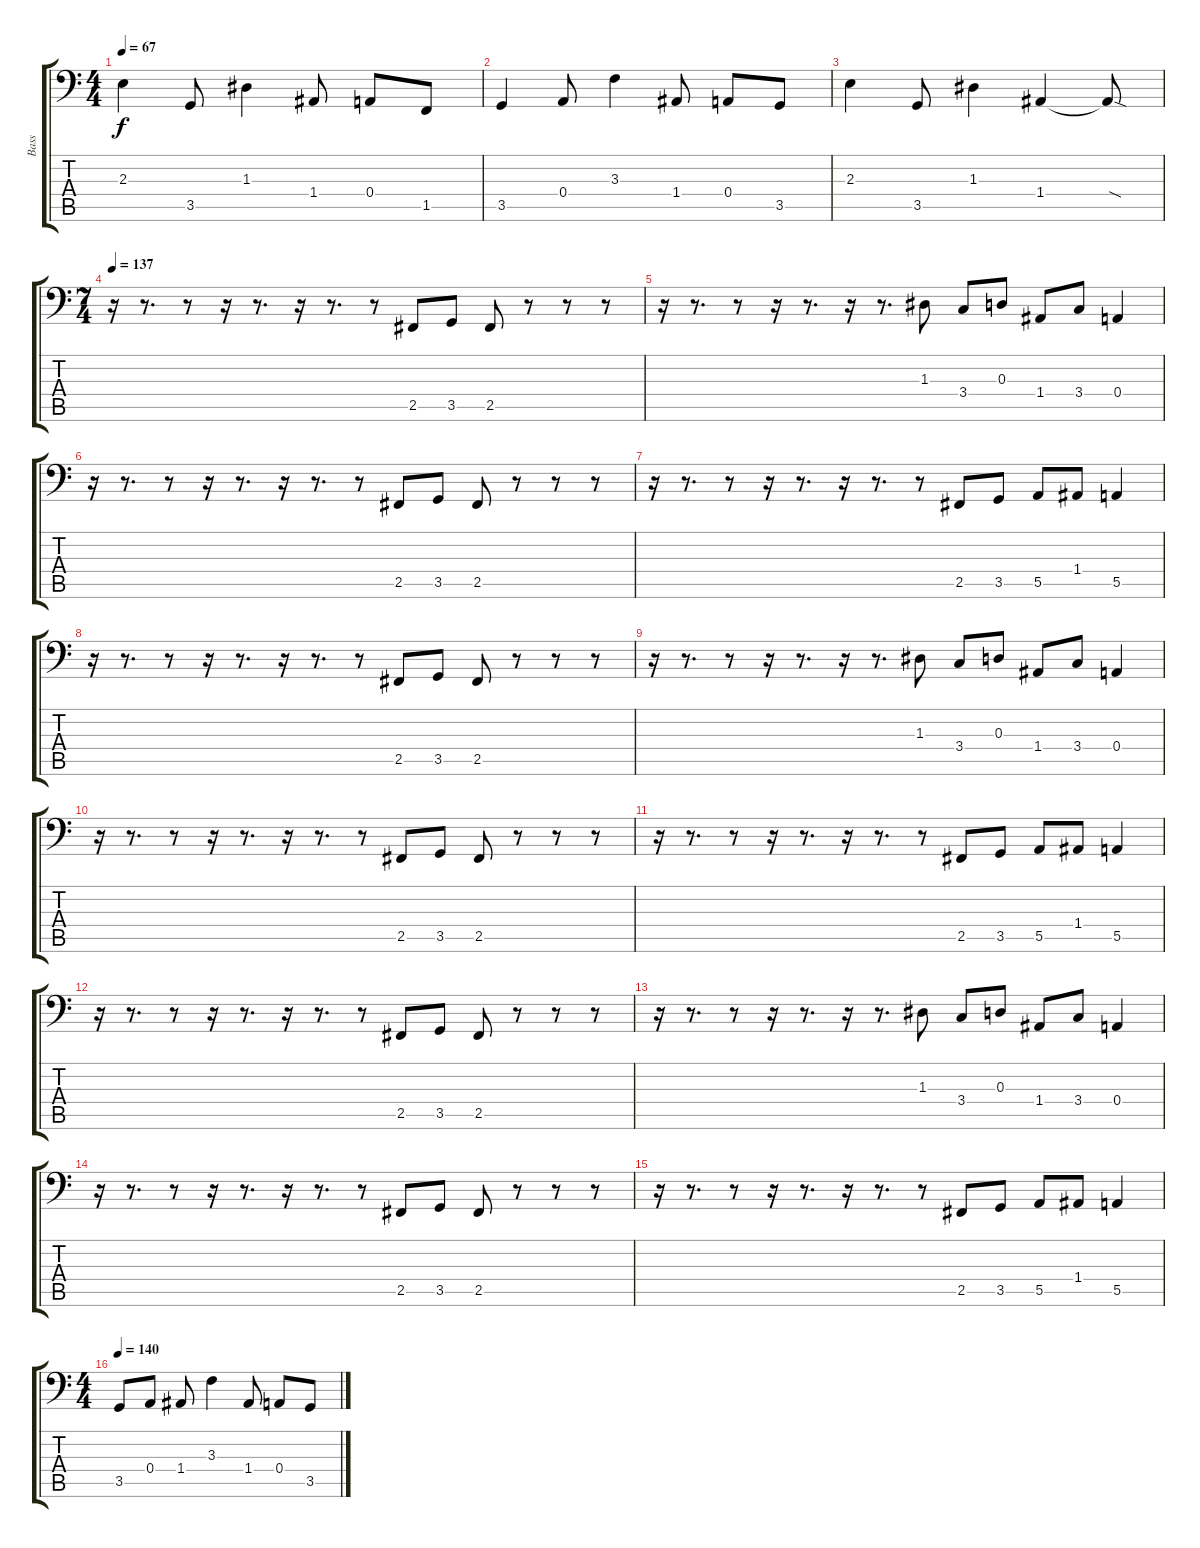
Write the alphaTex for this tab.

\track ("Bass" "Bass") {instrument electricbassfinger}
\staff {score tabs}
\tuning (C3 G2 D2 A1 E1 B0) {hide}
\ts (4 4)
\tempo 67
\clef f4
\ks c
2.3.4{dy f} 3.5.8 1.3.4 1.4.8 0.4.8 1.5.8 |
3.5.4 0.4.8 3.3.4 1.4.8 0.4.8 3.5.8 |
2.3.4 3.5.8 1.3.4 1.4.4 1.4{sod t}.8 |
\ts (7 4)
\tempo 137
r.16 r.8{d} r.8 r.16 r.8{d} r.16 r.8{d} r.8 2.5.8 3.5.8 2.5.8 r.8 r.8 r.8 |
r.16 r.8{d} r.8 r.16 r.8{d} r.16 r.8{d} 1.3.8 3.4.8 0.3.8 1.4.8 3.4.8 0.4.4 |
r.16 r.8{d} r.8 r.16 r.8{d} r.16 r.8{d} r.8 2.5.8 3.5.8 2.5.8 r.8 r.8 r.8 |
r.16 r.8{d} r.8 r.16 r.8{d} r.16 r.8{d} r.8 2.5.8 3.5.8 5.5.8 1.4.8 5.5.4 |
r.16 r.8{d} r.8 r.16 r.8{d} r.16 r.8{d} r.8 2.5.8 3.5.8 2.5.8 r.8 r.8 r.8 |
r.16 r.8{d} r.8 r.16 r.8{d} r.16 r.8{d} 1.3.8 3.4.8 0.3.8 1.4.8 3.4.8 0.4.4 |
r.16 r.8{d} r.8 r.16 r.8{d} r.16 r.8{d} r.8 2.5.8 3.5.8 2.5.8 r.8 r.8 r.8 |
r.16 r.8{d} r.8 r.16 r.8{d} r.16 r.8{d} r.8 2.5.8 3.5.8 5.5.8 1.4.8 5.5.4 |
r.16 r.8{d} r.8 r.16 r.8{d} r.16 r.8{d} r.8 2.5.8 3.5.8 2.5.8 r.8 r.8 r.8 |
r.16 r.8{d} r.8 r.16 r.8{d} r.16 r.8{d} 1.3.8 3.4.8 0.3.8 1.4.8 3.4.8 0.4.4 |
r.16 r.8{d} r.8 r.16 r.8{d} r.16 r.8{d} r.8 2.5.8 3.5.8 2.5.8 r.8 r.8 r.8 |
r.16 r.8{d} r.8 r.16 r.8{d} r.16 r.8{d} r.8 2.5.8 3.5.8 5.5.8 1.4.8 5.5.4 |
\ts (4 4)
\tempo 140
3.5.8 0.4.8 1.4.8 3.3.4 1.4.8 0.4.8 3.5.8
